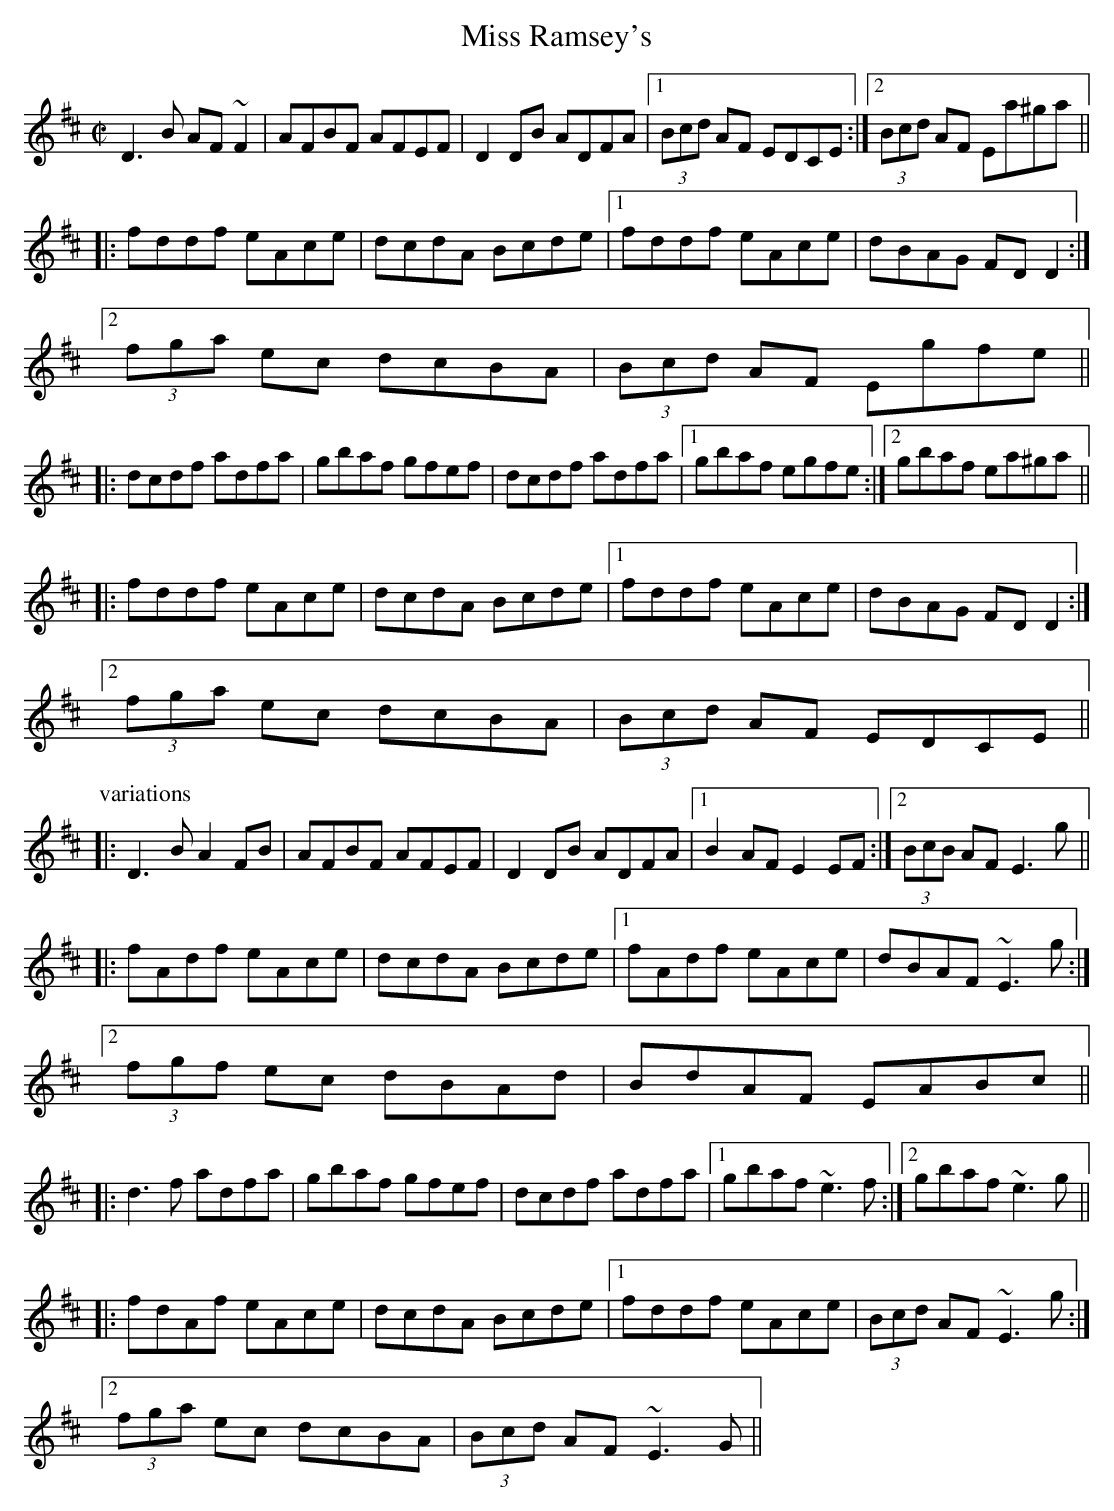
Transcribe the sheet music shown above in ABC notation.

X:1
T:Miss Ramsey's
M:C|
K:D
D3B AF~F2 | AFBF AFEF | D2DB ADFA |1 (3Bcd AF EDCE :|2 (3Bcd AF Ea^ga ||
|: fddf eAce | dcdA Bcde |1 fddf eAce | dBAG FDD2 :|
[2 (3fga ec dcBA | (3Bcd AF Egfe ||
|: dcdf adfa | gbaf gfef | dcdf adfa |1 gbaf egfe :|2 gbaf ea^ga ||
|: fddf eAce | dcdA Bcde |1 fddf eAce | dBAG FDD2 :|
[2 (3fga ec dcBA | (3Bcd AF EDCE ||
P:variations
|: D3B A2FB | AFBF AFEF | D2DB ADFA |1 B2AF E2EF :|2 (3BcB AF E3g ||
|: fAdf eAce | dcdA Bcde |1 fAdf eAce | dBAF ~E3g :|
[2 (3fgf ec dBAd | BdAF EABc ||
|: d3f adfa | gbaf gfef | dcdf adfa |1 gbaf ~e3f :|2 gbaf ~e3g ||
|: fdAf eAce | dcdA Bcde |1 fddf eAce | (3Bcd AF ~E3g :|
[2 (3fga ec dcBA | (3Bcd AF ~E3G ||
